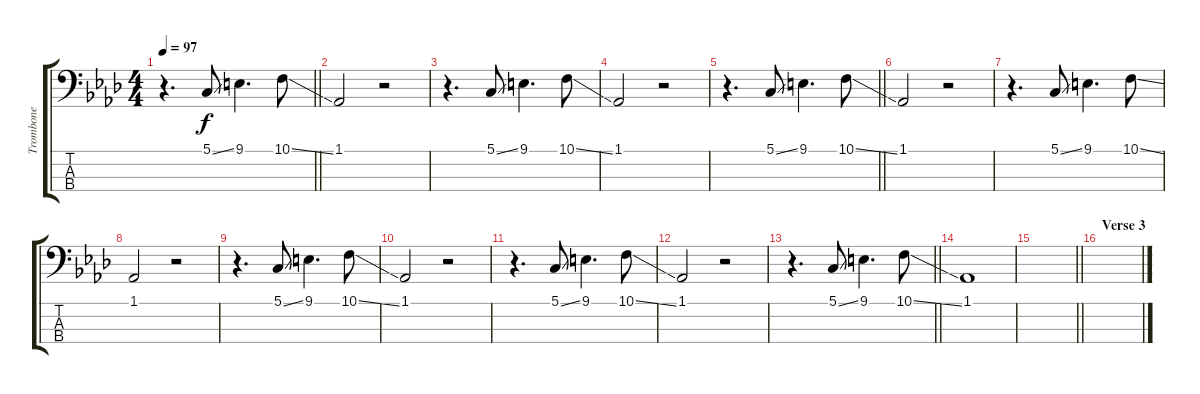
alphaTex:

\track ("Trombone" "Trombone") {instrument trombone}
\staff {score tabs}
\tuning (G2 D2 A1 E1) {hide}
\ts (4 4)
\tempo 97
\clef f4
\barLineRight lightlight
\ks fminor
r.4{d dy f} 5.1{ss}.8 9.1.4{d} 10.1{ss}.8 |
1.1.2 r.2 |
r.4{d} 5.1{ss}.8 9.1.4{d} 10.1{ss}.8 |
1.1.2 r.2 |
\barLineRight lightlight
r.4{d} 5.1{ss}.8 9.1.4{d} 10.1{ss}.8 |
1.1.2 r.2 |
r.4{d} 5.1{ss}.8 9.1.4{d} 10.1{ss}.8 |
1.1.2 r.2 |
r.4{d} 5.1{ss}.8 9.1.4{d} 10.1{ss}.8 |
1.1.2 r.2 |
r.4{d} 5.1{ss}.8 9.1.4{d} 10.1{ss}.8 |
1.1.2 r.2 |
\barLineRight lightlight
r.4{d} 5.1{ss}.8 9.1.4{d} 10.1{ss}.8 |
1.1.1 |
\barLineRight lightlight
|
\section ("" "Verse 3")
